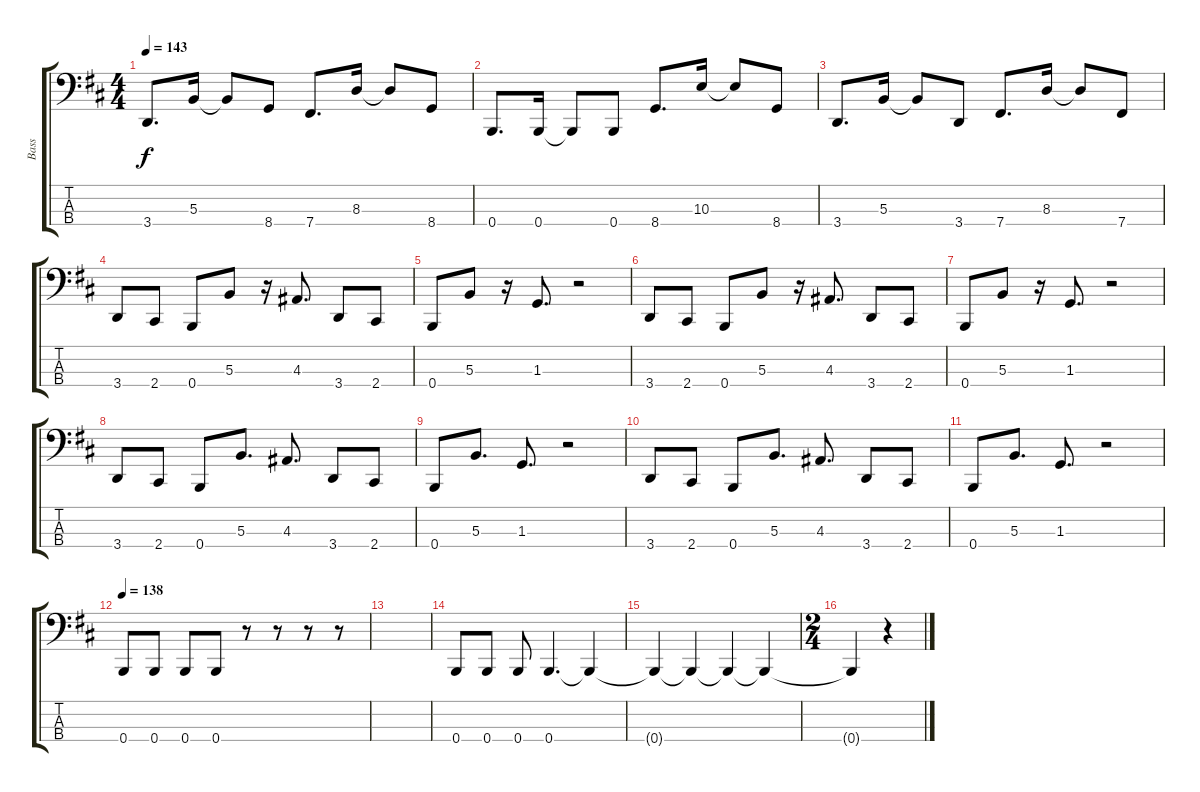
\track ("Bass" "Bass") {instrument electricbasspick}
\staff {score tabs}
\tuning (E2 B1 Gb1 B0) {hide}
\ts (4 4)
\tempo 143
\clef f4
\ks bminor
3.4.8{d dy f} 5.3.16 5.3{t}.8 8.4.8 7.4.8{d} 8.3.16 8.3{t}.8 8.4.8 |
0.4.8{d} 0.4.16 0.4{t}.8 0.4.8 8.4.8{d} 10.3.16 10.3{t}.8 8.4.8 |
3.4.8{d} 5.3.16 5.3{t}.8 3.4.8 7.4.8{d} 8.3.16 8.3{t}.8 7.4.8 |
3.4.8 2.4.8 0.4.8 5.3.8 r.16 4.3.8{d} 3.4.8 2.4.8 |
0.4.8 5.3.8 r.16 1.3.8{d} r.2 |
3.4.8 2.4.8 0.4.8 5.3.8 r.16 4.3.8{d} 3.4.8 2.4.8 |
0.4.8 5.3.8 r.16 1.3.8{d} r.2 |
3.4.8 2.4.8 0.4.8 5.3.8{d} 4.3.8{d} 3.4.8 2.4.8 |
0.4.8 5.3.8{d} 1.3.8{d} r.2 |
3.4.8 2.4.8 0.4.8 5.3.8{d} 4.3.8{d} 3.4.8 2.4.8 |
0.4.8 5.3.8{d} 1.3.8{d} r.2 |
\tempo 138
0.4.8 0.4.8 0.4.8 0.4.8 r.8 r.8 r.8 r.8 |
|
0.4.8 0.4.8 0.4.8 0.4.4{d} 0.4{t}.4 |
0.4{t}.4 0.4{t}.4 0.4{t}.4 0.4{t}.4 |
\ts (2 4)
0.4{t}.4 r.4
